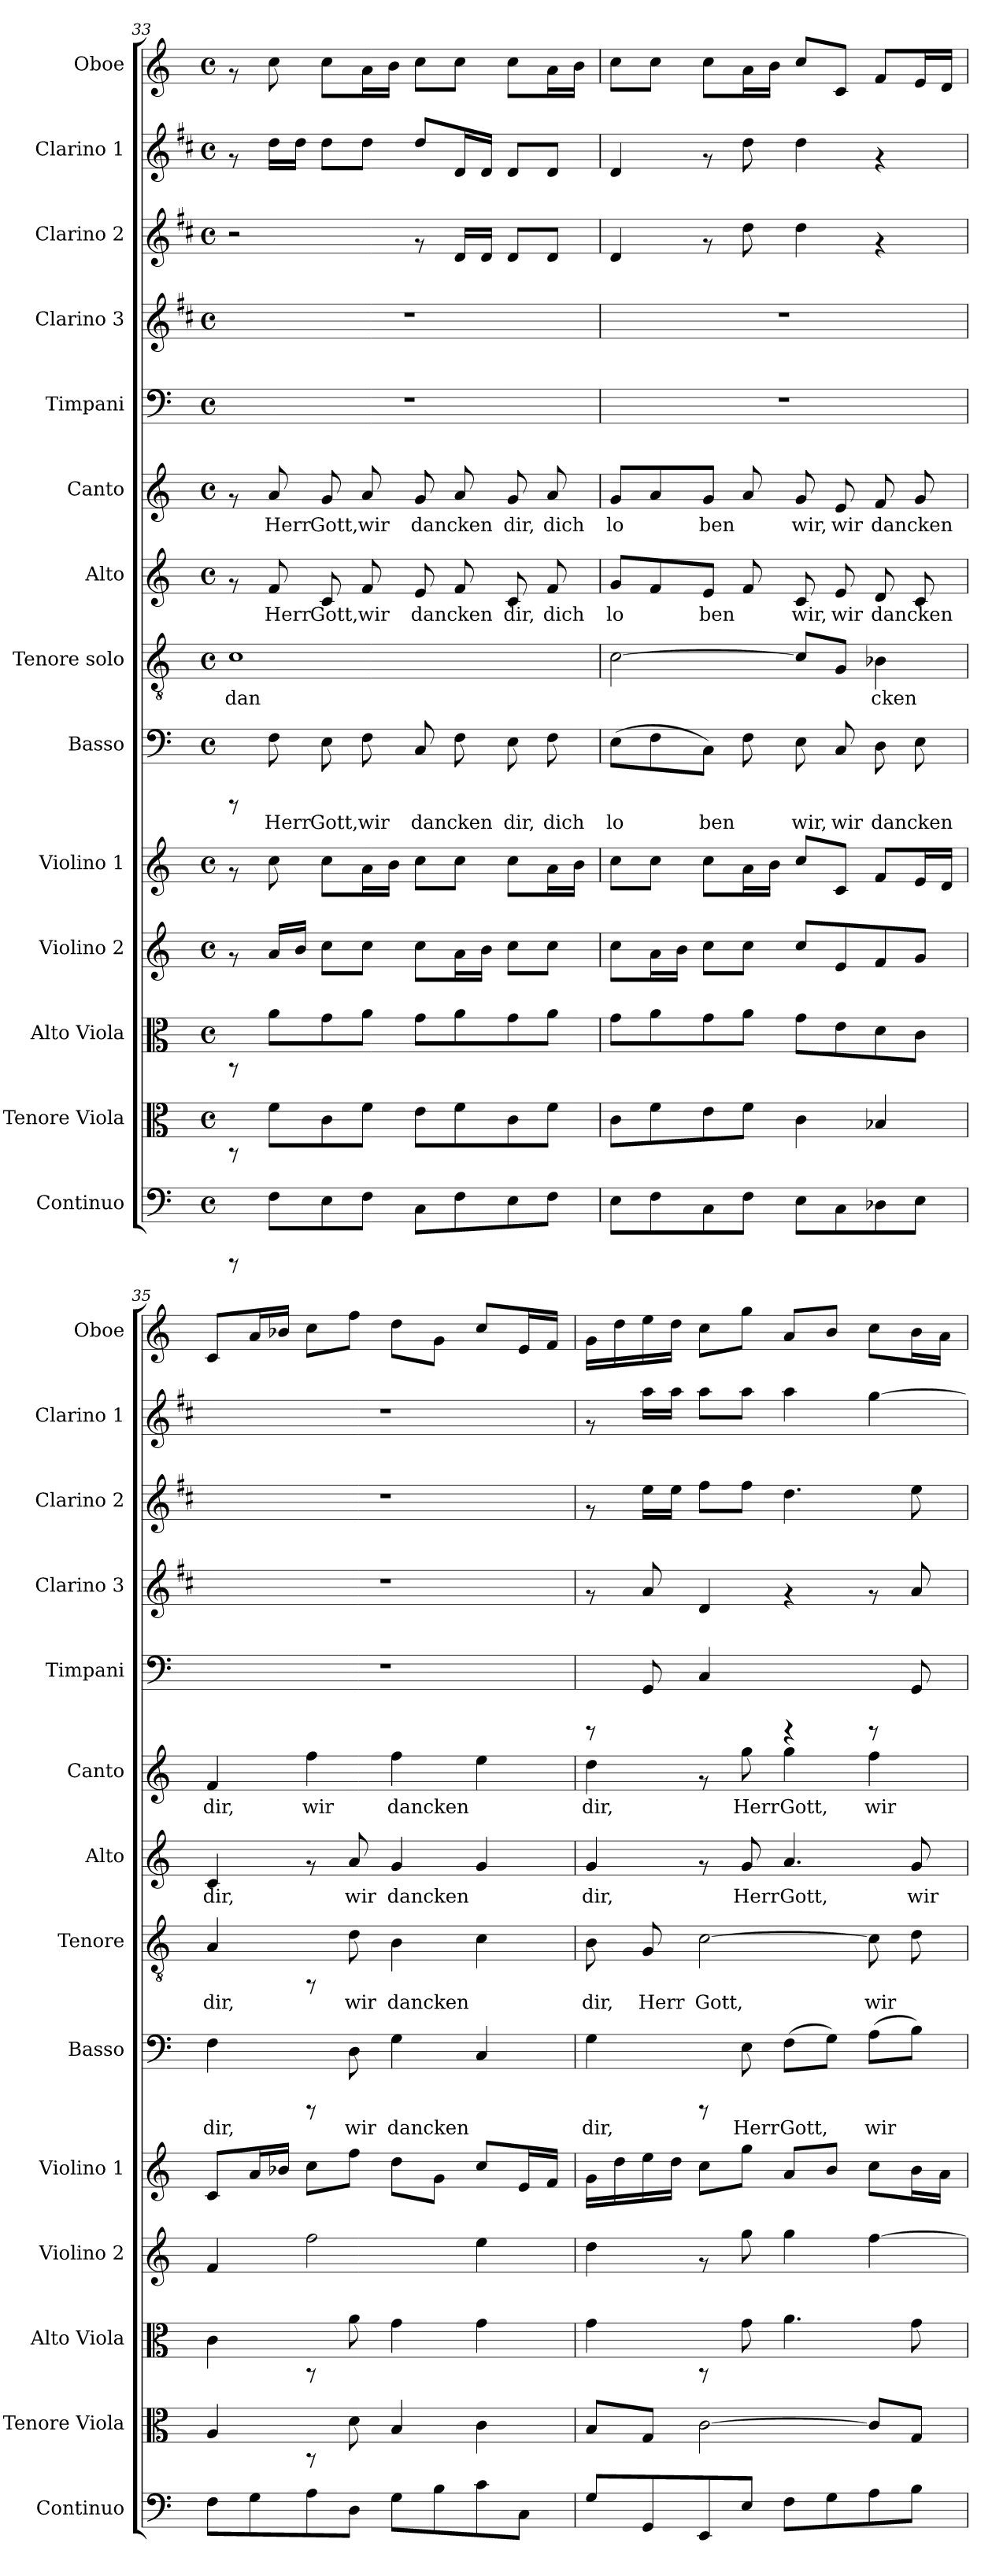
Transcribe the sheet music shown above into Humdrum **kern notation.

**kern	**kern	**kern	**kern	**kern	**kern	**text	**kern	**text	**kern	**text	**kern	**text	**kern	**kern	**kern	**kern	**kern
*part14	*part13	*part12	*part11	*part10	*part9	*part9	*part8	*part8	*part7	*part7	*part6	*part6	*part5	*part4	*part3	*part2	*part1
*staff14	*staff13	*staff12	*staff11	*staff10	*staff9	*staff9	*staff8	*staff8	*staff7	*staff7	*staff6	*staff6	*staff5	*staff4	*staff3	*staff2	*staff1
*I"Continuo	*I"Tenore Viola	*I"Alto Viola	*I"Violino 2	*I"Violino 1	*I"Basso	*	*I"Tenore solo	*	*I"Alto	*	*I"Canto	*	*I"Timpani	*I"Clarino 3	*I"Clarino 2	*I"Clarino 1	*I"Oboe
*I'Continuo	*I'Tenore Viola	*I'Alto Viola	*I'Violino 2	*I'Violino 1	*I'Basso	*	*I'Tenore	*	*I'Alto	*	*I'Canto	*	*I'Timpani	*I'Clarino 3	*I'Clarino 2	*I'Clarino 1	*I'Oboe
*clefF4	*clefC3	*clefC3	*clefG2	*clefG2	*clefF4	*	*clefGv2	*	*clefG2	*	*clefG2	*	*clefF4	*clefG2	*clefG2	*clefG2	*clefG2
*	*	*	*	*	*	*	*	*	*	*	*	*	*	*ITrd1c2	*ITrd1c2	*ITrd1c2	*
*k[]	*k[]	*k[]	*k[]	*k[]	*k[]	*	*k[]	*	*k[]	*	*k[]	*	*k[]	*k[]	*k[]	*k[]	*k[]
*C:	*C:	*C:	*C:	*C:	*C:	*	*C:	*	*C:	*	*C:	*	*C:	*C:	*C:	*C:	*C:
*M4/4	*M4/4	*M4/4	*M4/4	*M4/4	*M4/4	*	*M4/4	*	*M4/4	*	*M4/4	*	*M4/4	*M4/4	*M4/4	*M4/4	*M4/4
*met(c)	*met(c)	*met(c)	*met(c)	*met(c)	*met(c)	*	*met(c)	*	*met(c)	*	*met(c)	*	*met(c)	*met(c)	*met(c)	*met(c)	*met(c)
=33	=33	=33	=33	=33	=33	=33	=33	=33	=33	=33	=33	=33	=33	=33	=33	=33	=33
!	!	!	!	!	!	!	!	!LO:LY:b	!	!	!	!	!	!	!	!	!
8rCCC	8rAA	8rAA	8rf	8rf	8rCCC	.	1c	dan-	8rf	.	8rf	.	1r	1r	2r	8rf	8rf
!	!	!	!	!	!	!LO:LY:b:cj	!	!	!	!LO:LY:b:cj	!	!LO:LY:b:cj	!	!	!	!	!
8F\L	8f\L	8a\L	16a/L	8cc\	8F\	Herr	.	.	8f/	Herr	8a/	Herr	.	.	.	16cc\L	8cc\
.	.	.	16b/J	.	.	.	.	.	.	.	.	.	.	.	.	16cc\J	.
!	!	!	!	!	!	!LO:LY:b:cj	!	!	!	!LO:LY:b:cj	!	!LO:LY:b:cj	!	!	!	!	!
8E\	8c\	8g\	8cc\L	8cc\L	8E\	Gott,	.	.	8c/	Gott,	8g/	Gott,	.	.	.	8cc\L	8cc\L
!	!	!	!	!	!	!LO:LY:b:cj	!	!	!	!LO:LY:b:cj	!	!LO:LY:b:cj	!	!	!	!	!
8F\J	8f\J	8a\J	8cc\J	16a\	8F\	wir	.	.	8f/	wir	8a/	wir	.	.	.	8cc\J	16a\
.	.	.	.	16b\J	.	.	.	.	.	.	.	.	.	.	.	.	16b\J
!	!	!	!	!	!	!LO:LY:b:cj	!	!	!	!LO:LY:b:cj	!	!LO:LY:b:cj	!	!	!	!	!
8C\L	8e\L	8g\L	8cc\L	8cc\L	8C/	dancken	.	.	8e/	dancken	8g/	dancken	.	.	8rf	8cc/L	8cc\L
!	!	!	!	!	!	!LO:LY:b:cj	!	!	!	!LO:LY:b:cj	!	!LO:LY:b:cj	!	!	!	!	!
8F\	8f\	8a\	16a\	8cc\J	8F\	.	.	.	8f/	.	8a/	.	.	.	16c/L	16c/	8cc\J
.	.	.	16b\J	.	.	.	.	.	.	.	.	.	.	.	16c/J	16c/J	.
!	!	!	!	!	!	!LO:LY:b:cj	!	!	!	!LO:LY:b:cj	!	!LO:LY:b:cj	!	!	!	!	!
8E\	8c\	8g\	8cc\L	8cc\L	8E\	dir,	.	.	8c/	dir,	8g/	dir,	.	.	8c/L	8c/L	8cc\L
!	!	!	!	!	!	!LO:LY:b:cj	!	!	!	!LO:LY:b:cj	!	!LO:LY:b:cj	!	!	!	!	!
8F\J	8f\J	8a\J	8cc\J	16a\	8F\	dich	.	.	8f/	dich	8a/	dich	.	.	8c/J	8c/J	16a\
.	.	.	.	16b\J	.	.	.	.	.	.	.	.	.	.	.	.	16b\J
!!LO:PB:g=z
=34	=34	=34	=34	=34	=34	=34	=34	=34	=34	=34	=34	=34	=34	=34	=34	=34	=34
!	!	!	!	!	!	!LO:LY:b:cj	!	!LO:LY:b	!	!LO:LY:b:cj	!	!LO:LY:b:cj	!	!	!	!	!
8E\L	8c\L	8g\L	8cc\L	8cc\L	(>8E\L	lo	[>2c\	--	8g/L	lo-	8g/L	lo	1r	1r	4c/	4c/	8cc\L
!	!	!	!	!	!	!LO:LY:b:cj	!	!	!	!LO:LY:b:cj	!	!LO:LY:b:cj	!	!	!	!	!
8F\	8f\	8a\	16a\	8cc\J	8F\	.	.	.	8f/	--	8a/	.	.	.	.	.	8cc\J
.	.	.	16b\J	.	.	.	.	.	.	.	.	.	.	.	.	.	.
!	!	!	!	!	!	!LO:LY:b:cj	!	!	!	!LO:LY:b:cj	!	!LO:LY:b:cj	!	!	!	!	!
8C\	8e\	8g\	8cc\L	8cc\L	8C\J)	ben	.	.	8e/J	-ben	8g/J	ben	.	.	8rf	8rf	8cc\L
!	!	!	!	!	!	!LO:LY:b:cj	!	!	!	!LO:LY:b:cj	!	!LO:LY:b:cj	!	!	!	!	!
8F\J	8f\J	8a\J	8cc\J	16a\	8F\	.	.	.	8f/	.	8a/	.	.	.	8cc\	8cc\	16a\
.	.	.	.	16b\J	.	.	.	.	.	.	.	.	.	.	.	.	16b\J
!	!	!	!	!	!	!LO:LY:b:cj	!	!LO:LY:b	!	!LO:LY:b:cj	!	!LO:LY:b:cj	!	!	!	!	!
8E\L	4c\	8g\L	8cc/L	8cc/L	8E\	wir,	8c/L]	--	8c/	wir,	8g/	wir,	.	.	4cc\	4cc\	8cc/L
!	!	!	!	!	!	!LO:LY:b:cj	!	!LO:LY:b	!	!LO:LY:b:cj	!	!LO:LY:b:cj	!	!	!	!	!
8C\	.	8e\	8e/	8c/J	8C/	wir	8G/J	--	8e/	wir	8e/	wir	.	.	.	.	8c/J
!	!	!	!	!	!	!LO:LY:b:cj	!	!LO:LY:b	!	!LO:LY:b:cj	!	!LO:LY:b:cj	!	!	!	!	!
8D-\	4B-X/	8d\	8f/	8f/L	8D\	dancken	4B-X\	-cken	8d/	dancken	8f/	dancken	.	.	4rf	4rf	8f/L
!	!	!	!	!	!	!LO:LY:b:cj	!	!	!	!LO:LY:b:cj	!	!LO:LY:b:cj	!	!	!	!	!
8E\J	.	8c\J	8g/J	16e/	8E\	.	.	.	8c/	.	8g/	.	.	.	.	.	16e/
.	.	.	.	16d/J	.	.	.	.	.	.	.	.	.	.	.	.	16d/J
=35	=35	=35	=35	=35	=35	=35	=35	=35	=35	=35	=35	=35	=35	=35	=35	=35	=35
!	!	!	!	!	!	!LO:LY:b:cj	!	!LO:LY:b	!	!LO:LY:b:cj	!	!LO:LY:b:cj	!	!	!	!	!
8F\L	4A/	4c\	4f/	8c/L	4F\	dir,	4A/	dir,	4c/	dir,	4f/	dir,	1r	1r	1r	1r	8c/L
8G\	.	.	.	16a/	.	.	.	.	.	.	.	.	.	.	.	.	16a/
.	.	.	.	16b-X/J	.	.	.	.	.	.	.	.	.	.	.	.	16b-X/J
!	!	!	!	!	!	!	!	!	!	!	!	!LO:LY:b:cj	!	!	!	!	!
8A\	8rAA	8rAA	2ff\	8cc\L	8rCCC	.	8rFF	.	8rf	.	4ff\	wir	.	.	.	.	8cc\L
!	!	!	!	!	!	!LO:LY:b:cj	!	!LO:LY:b	!	!LO:LY:b:cj	!	!	!	!	!	!	!
8D\J	8d\	8a\	.	8ff\J	8D\	wir	8d\	wir	8a/	wir	.	.	.	.	.	.	8ff\J
!	!	!	!	!	!	!LO:LY:b:cj	!	!LO:LY:b	!	!LO:LY:b:cj	!	!LO:LY:b:cj	!	!	!	!	!
8G\L	4B/	4g\	.	8dd\L	4G\	dancken	4B\	dancken	4g/	dancken	4ff\	dancken	.	.	.	.	8dd\L
8B\	.	.	.	8g\J	.	.	.	.	.	.	.	.	.	.	.	.	8g\J
!	!	!	!	!	!	!LO:LY:b:cj	!	!LO:LY:b	!	!LO:LY:b:cj	!	!LO:LY:b:cj	!	!	!	!	!
8c\	4c\	4g\	4ee\	8cc/L	4C/	.	4c\	.	4g/	.	4ee\	.	.	.	.	.	8cc/L
8C\J	.	.	.	16e/	.	.	.	.	.	.	.	.	.	.	.	.	16e/
.	.	.	.	16f/J	.	.	.	.	.	.	.	.	.	.	.	.	16f/J
=36	=36	=36	=36	=36	=36	=36	=36	=36	=36	=36	=36	=36	=36	=36	=36	=36	=36
!	!	!	!	!	!	!LO:LY:b:cj	!	!LO:LY:b	!	!LO:LY:b:cj	!	!LO:LY:b:cj	!	!	!	!	!
8G/L	8B/L	4g\	4dd\	16g\L	4G\	dir,	8B\	dir,	4g/	dir,	4dd\	dir,	8rCCC	8rf	8rf	8rf	16g\L
.	.	.	.	16dd\	.	.	.	.	.	.	.	.	.	.	.	.	16dd\
!	!	!	!	!	!	!	!	!LO:LY:b	!	!	!	!	!	!	!	!	!
8GG/	8G/J	.	.	16ee\	.	.	8G/	Herr	.	.	.	.	8GG/	8g/	16dd\L	16gg\L	16ee\
.	.	.	.	16dd\J	.	.	.	.	.	.	.	.	.	.	16dd\J	16gg\J	16dd\J
!	!	!	!	!	!	!	!	!LO:LY:b	!	!	!	!	!	!	!	!	!
8EE/	[>2c\	8rAA	8rf	8cc\L	8rCCC	.	[>2c\	Gott,	8rf	.	8rf	.	4C/	4c/	8ee\L	8gg\L	8cc\L
!	!	!	!	!	!	!LO:LY:b:cj	!	!	!	!LO:LY:b:cj	!	!LO:LY:b:cj	!	!	!	!	!
8E/J	.	8g\	8gg\	8gg\J	8E\	Herr	.	.	8g/	Herr	8gg\	Herr	.	.	8ee\J	8gg\J	8gg\J
!	!	!	!	!	!	!LO:LY:b:cj	!	!	!	!LO:LY:b:cj	!	!LO:LY:b:cj	!	!	!	!	!
8F\L	.	4.a\	4gg\	8a/L	(>8F\L	Gott,	.	.	4.a/	Gott,	4gg\	Gott,	4rCCC	4rf	4.cc\	4gg\	8a/L
!	!	!	!	!	!	!LO:LY:b:cj	!	!	!	!	!	!	!	!	!	!	!
8G\	.	.	.	8b/J	8G\J)	.	.	.	.	.	.	.	.	.	.	.	8b/J
!	!	!	!	!	!	!LO:LY:b:cj	!	!LO:LY:b	!	!	!	!LO:LY:b:cj	!	!	!	!	!
8A\	8c/L]	.	[>4ff\	8cc\L	(>8A\L	wir	8c\]	wir	.	.	4ff\	wir	8rCCC	8rf	.	[>4ff\	8cc\L
!	!	!	!	!	!	!LO:LY:b:cj	!	!LO:LY:b	!	!LO:LY:b:cj	!	!	!	!	!	!	!
8B\J	8G/J	8g\	.	16b\	8B\J)	.	8d\	.	8g/	wir	.	.	8GG/	8g/	8dd\	.	16b\
.	.	.	.	16a\J	.	.	.	.	.	.	.	.	.	.	.	.	16a\J
=	=	=	=	=	=	=	=	=	=	=	=	=	=	=	=	=	=
*-	*-	*-	*-	*-	*-	*-	*-	*-	*-	*-	*-	*-	*-	*-	*-	*-	*-
